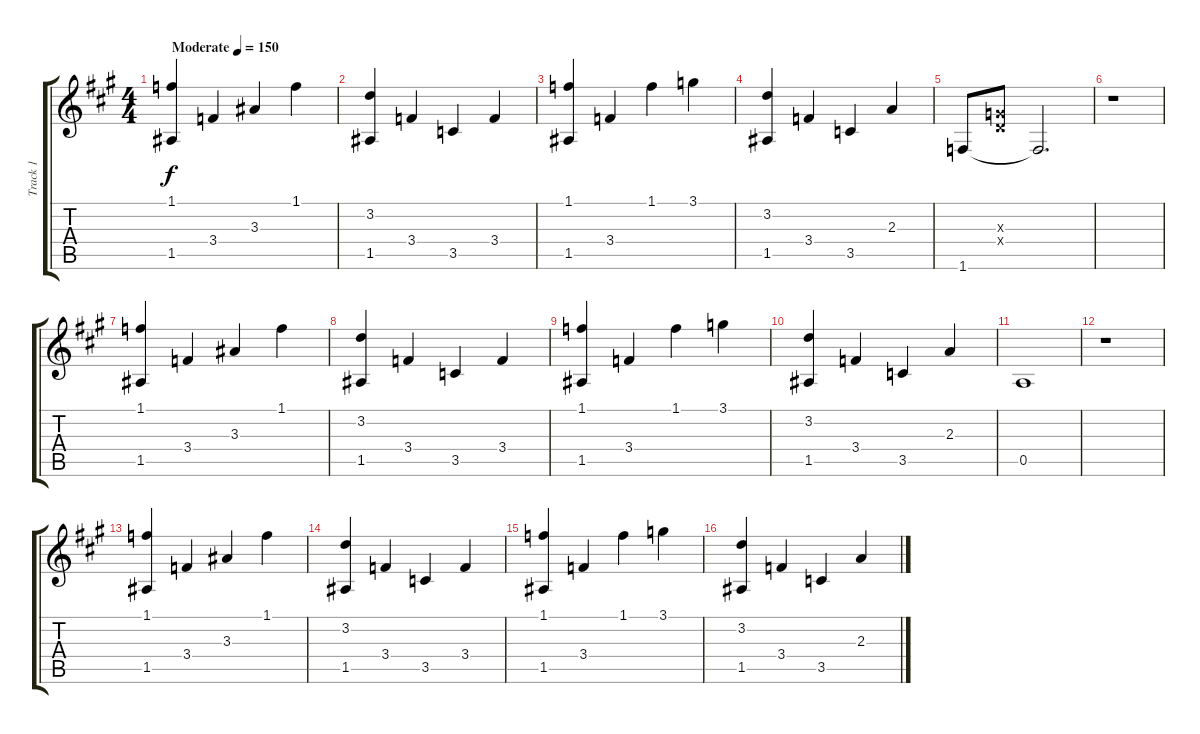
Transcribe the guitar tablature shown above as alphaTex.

\track ("Track 1" "Track 1") {instrument acousticguitarsteel}
\staff {score tabs}
\tuning (E4 B3 G3 D3 A2 E2) {hide}
\ts (4 4)
\tempo (150 "Moderate")
\clef g2
\ks a
(1.1 1.5).4{dy f instrument acousticguitarsteel} 3.4.4 3.3.4 1.1.4 |
(3.2 1.5).4 3.4.4 3.5.4 3.4.4 |
(1.1 1.5).4 3.4.4 1.1.4 3.1.4 |
(3.2 1.5).4 3.4.4 3.5.4 2.3.4 |
1.6.8 (0.3{x} 0.4{x}).8 1.6{t}.2{d} |
r.1 |
(1.1 1.5).4 3.4.4 3.3.4 1.1.4 |
(3.2 1.5).4 3.4.4 3.5.4 3.4.4 |
(1.1 1.5).4 3.4.4 1.1.4 3.1.4 |
(3.2 1.5).4 3.4.4 3.5.4 2.3.4 |
0.5.1 |
r.1 |
(1.1 1.5).4 3.4.4 3.3.4 1.1.4 |
(3.2 1.5).4 3.4.4 3.5.4 3.4.4 |
(1.1 1.5).4 3.4.4 1.1.4 3.1.4 |
(3.2 1.5).4 3.4.4 3.5.4 2.3.4
